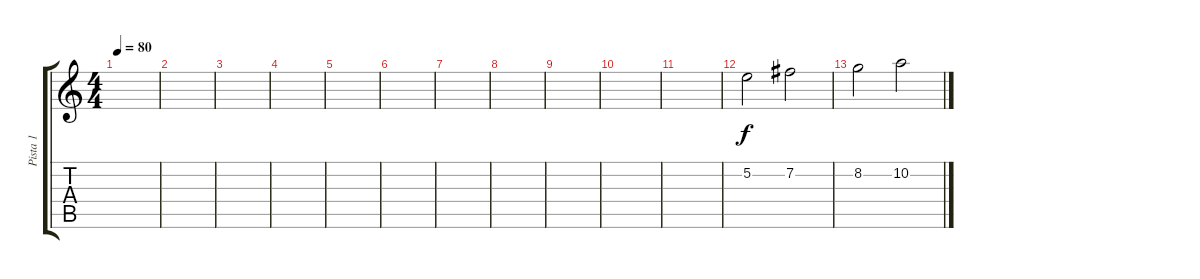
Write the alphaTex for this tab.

\track ("Pista 1" "Pista 1") {instrument overdrivenguitar}
\staff {score tabs}
\tuning (E4 B3 G3 D3 A2 E2) {hide}
\ts (4 4)
\tempo 80
\clef g2
\ks c
|
|
|
|
|
|
|
|
|
|
|
5.2.2 7.2.2 |
8.2.2 10.2.2
